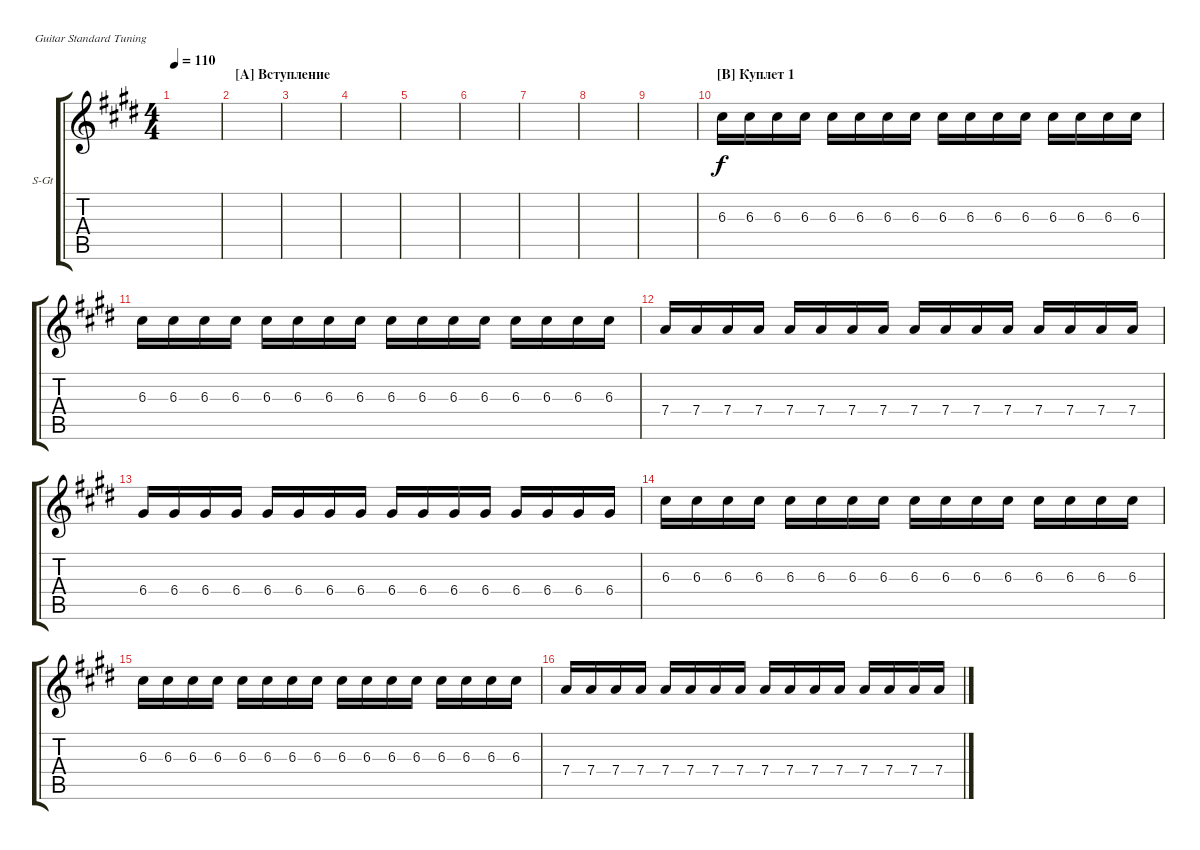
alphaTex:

\defaultSystemsLayout 4
\bracketExtendMode groupsimilarinstruments
\firstSystemTrackNameOrientation horizontal
\otherSystemsTrackNameOrientation horizontal
\track ("Steel Guitar" "S-Gt") {instrument acousticguitarsteel}
\staff {score tabs}
\tuning (E4 B3 G3 D3 A2 E2)
\ts (4 4)
\tempo 110
\clef g2
\ks c#minor
|
\section ("A" "Вступление")
|
|
|
|
|
|
|
|
\section ("B" "Куплет 1")
6.3.16 6.3.16 6.3.16 6.3.16 6.3.16 6.3.16 6.3.16 6.3.16 6.3.16 6.3.16 6.3.16 6.3.16 6.3.16 6.3.16 6.3.16 6.3.16 |
6.3.16 6.3.16 6.3.16 6.3.16 6.3.16 6.3.16 6.3.16 6.3.16 6.3.16 6.3.16 6.3.16 6.3.16 6.3.16 6.3.16 6.3.16 6.3.16 |
7.4.16 7.4.16 7.4.16 7.4.16 7.4.16 7.4.16 7.4.16 7.4.16 7.4.16 7.4.16 7.4.16 7.4.16 7.4.16 7.4.16 7.4.16 7.4.16 |
6.4.16 6.4.16 6.4.16 6.4.16 6.4.16 6.4.16 6.4.16 6.4.16 6.4.16 6.4.16 6.4.16 6.4.16 6.4.16 6.4.16 6.4.16 6.4.16 |
6.3.16 6.3.16 6.3.16 6.3.16 6.3.16 6.3.16 6.3.16 6.3.16 6.3.16 6.3.16 6.3.16 6.3.16 6.3.16 6.3.16 6.3.16 6.3.16 |
6.3.16 6.3.16 6.3.16 6.3.16 6.3.16 6.3.16 6.3.16 6.3.16 6.3.16 6.3.16 6.3.16 6.3.16 6.3.16 6.3.16 6.3.16 6.3.16 |
7.4.16 7.4.16 7.4.16 7.4.16 7.4.16 7.4.16 7.4.16 7.4.16 7.4.16 7.4.16 7.4.16 7.4.16 7.4.16 7.4.16 7.4.16 7.4.16
